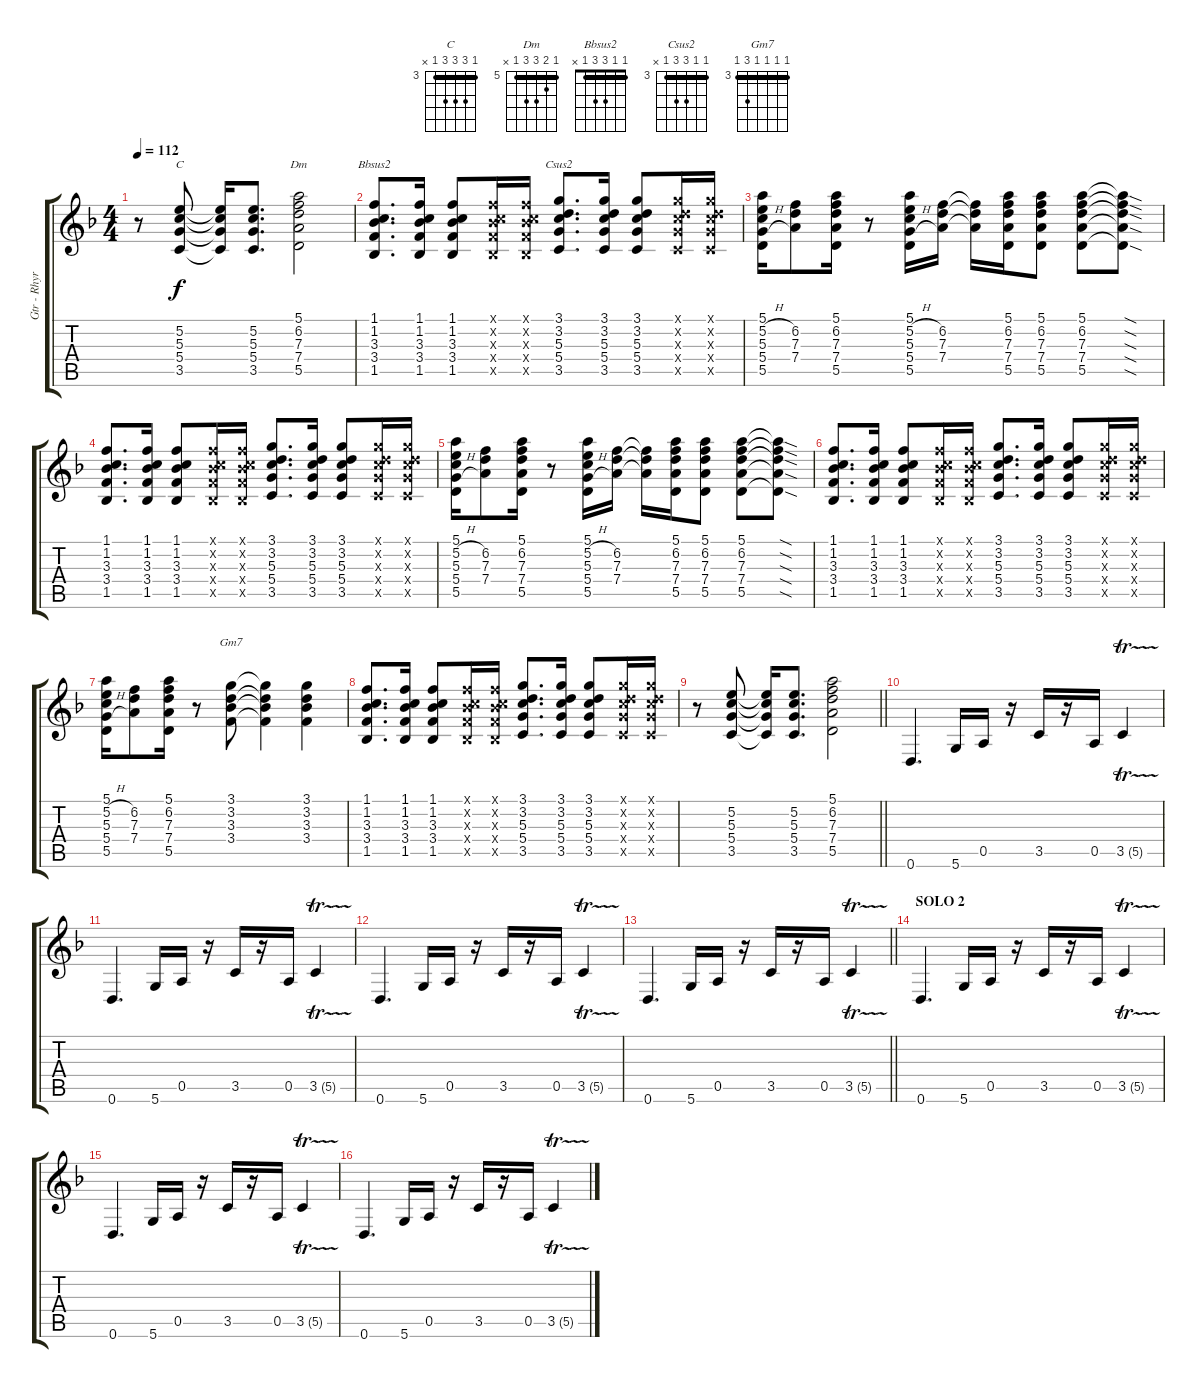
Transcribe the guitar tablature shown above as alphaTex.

\track ("Gtr - Rhyrthm" "Gtr - Rhyr") {instrument overdrivenguitar}
\staff {score tabs}
\tuning (E4 B3 G3 D3 A2 D2) {hide}
\chord ("C" 3 5 5 5 3 x) {firstfret 3 barre 3}
\chord ("Dm" 5 6 7 7 5 x) {firstfret 5 barre 5}
\chord ("Bbsus2" 1 1 3 3 1 x) {barre 1}
\chord ("Csus2" 3 3 5 5 3 x) {firstfret 3 barre 3}
\chord ("Gm7" 3 3 3 3 5 3) {firstfret 3 barre 3}
\ts (4 4)
\tempo 112
\clef g2
\ks dminor
r.8{dy f} (5.2 5.3 5.4 3.5).8{ch "C"} (5.2{t} 5.3{t} 5.4{t} 3.5{t}).16 (5.2 5.3 5.4 3.5).8{d} (5.1 6.2 7.3 7.4 5.5).2{ch "Dm"} |
(1.1 1.2 3.3 3.4 1.5).8{d ch "Bbsus2"} (1.1 1.2 3.3 3.4 1.5).16 (1.1 1.2 3.3 3.4 1.5).8 (1.1{x} 1.2{x} 3.3{x} 3.4{x} 1.5{x}).16 (1.1{x} 1.2{x} 3.3{x} 3.4{x} 1.5{x}).16 (3.1 3.2 5.3 5.4 3.5).8{d ch "Csus2"} (3.1 3.2 5.3 5.4 3.5).16 (3.1 3.2 5.3 5.4 3.5).8 (3.1{x} 3.2{x} 5.3{x} 5.4{x} 3.5{x}).16 (3.1{x} 3.2{x} 5.3{x} 5.4{x} 3.5{x}).16 |
(5.1 5.2{h} 5.3{h} 5.4{h} 5.5).16 (6.2 7.3 7.4).8 (5.1 6.2 7.3 7.4 5.5).16 r.8 (5.1 5.2{h} 5.3{h} 5.4{h} 5.5).16 (6.2 7.3 7.4).16 (6.2{t} 7.3{t} 7.4{t}).16 (5.1 6.2 7.3 7.4 5.5).16 (5.1 6.2 7.3 7.4 5.5).8 (5.1 6.2 7.3 7.4 5.5).8 (5.1{sod t} 6.2{sod t} 7.3{sod t} 7.4{sod t} 5.5{sod t}).8 |
(1.1 1.2 3.3 3.4 1.5).8{d} (1.1 1.2 3.3 3.4 1.5).16 (1.1 1.2 3.3 3.4 1.5).8 (1.1{x} 1.2{x} 3.3{x} 3.4{x} 1.5{x}).16 (1.1{x} 1.2{x} 3.3{x} 3.4{x} 1.5{x}).16 (3.1 3.2 5.3 5.4 3.5).8{d} (3.1 3.2 5.3 5.4 3.5).16 (3.1 3.2 5.3 5.4 3.5).8 (3.1{x} 3.2{x} 5.3{x} 5.4{x} 3.5{x}).16 (3.1{x} 3.2{x} 5.3{x} 5.4{x} 3.5{x}).16 |
(5.1 5.2{h} 5.3{h} 5.4{h} 5.5).16 (6.2 7.3 7.4).8 (5.1 6.2 7.3 7.4 5.5).16 r.8 (5.1 5.2{h} 5.3{h} 5.4{h} 5.5).16 (6.2 7.3 7.4).16 (6.2{t} 7.3{t} 7.4{t}).16 (5.1 6.2 7.3 7.4 5.5).16 (5.1 6.2 7.3 7.4 5.5).8 (5.1 6.2 7.3 7.4 5.5).8 (5.1{sod t} 6.2{sod t} 7.3{sod t} 7.4{sod t} 5.5{sod t}).8 |
(1.1 1.2 3.3 3.4 1.5).8{d} (1.1 1.2 3.3 3.4 1.5).16 (1.1 1.2 3.3 3.4 1.5).8 (1.1{x} 1.2{x} 3.3{x} 3.4{x} 1.5{x}).16 (1.1{x} 1.2{x} 3.3{x} 3.4{x} 1.5{x}).16 (3.1 3.2 5.3 5.4 3.5).8{d} (3.1 3.2 5.3 5.4 3.5).16 (3.1 3.2 5.3 5.4 3.5).8 (3.1{x} 3.2{x} 5.3{x} 5.4{x} 3.5{x}).16 (3.1{x} 3.2{x} 5.3{x} 5.4{x} 3.5{x}).16 |
(5.1 5.2{h} 5.3{h} 5.4{h} 5.5).16 (6.2 7.3 7.4).8 (5.1 6.2 7.3 7.4 5.5).16 r.8 (3.1 3.2 3.3 3.4).8{ch "Gm7"} (3.1{t} 3.2{t} 3.3{t} 3.4{t}).4 (3.1 3.2 3.3 3.4).4 |
(1.1 1.2 3.3 3.4 1.5).8{d} (1.1 1.2 3.3 3.4 1.5).16 (1.1 1.2 3.3 3.4 1.5).8 (1.1{x} 1.2{x} 3.3{x} 3.4{x} 1.5{x}).16 (1.1{x} 1.2{x} 3.3{x} 3.4{x} 1.5{x}).16 (3.1 3.2 5.3 5.4 3.5).8{d} (3.1 3.2 5.3 5.4 3.5).16 (3.1 3.2 5.3 5.4 3.5).8 (3.1{x} 3.2{x} 5.3{x} 5.4{x} 3.5{x}).16 (3.1{x} 3.2{x} 5.3{x} 5.4{x} 3.5{x}).16 |
\barLineRight lightlight
r.8 (5.2 5.3 5.4 3.5).8 (5.2{t} 5.3{t} 5.4{t} 3.5{t}).16 (5.2 5.3 5.4 3.5).8{d} (5.1 6.2 7.3 7.4 5.5).2 |
0.6.4{d} 5.6.16 0.5.16 r.16 3.5.16 r.16 0.5.16 3.5{tr (5 32)}.4 |
0.6.4{d} 5.6.16 0.5.16 r.16 3.5.16 r.16 0.5.16 3.5{tr (5 32)}.4 |
0.6.4{d} 5.6.16 0.5.16 r.16 3.5.16 r.16 0.5.16 3.5{tr (5 32)}.4 |
\barLineRight lightlight
0.6.4{d} 5.6.16 0.5.16 r.16 3.5.16 r.16 0.5.16 3.5{tr (5 32)}.4 |
\section ("" "SOLO 2")
0.6.4{d} 5.6.16 0.5.16 r.16 3.5.16 r.16 0.5.16 3.5{tr (5 32)}.4 |
0.6.4{d} 5.6.16 0.5.16 r.16 3.5.16 r.16 0.5.16 3.5{tr (5 32)}.4 |
0.6.4{d} 5.6.16 0.5.16 r.16 3.5.16 r.16 0.5.16 3.5{tr (5 32)}.4
